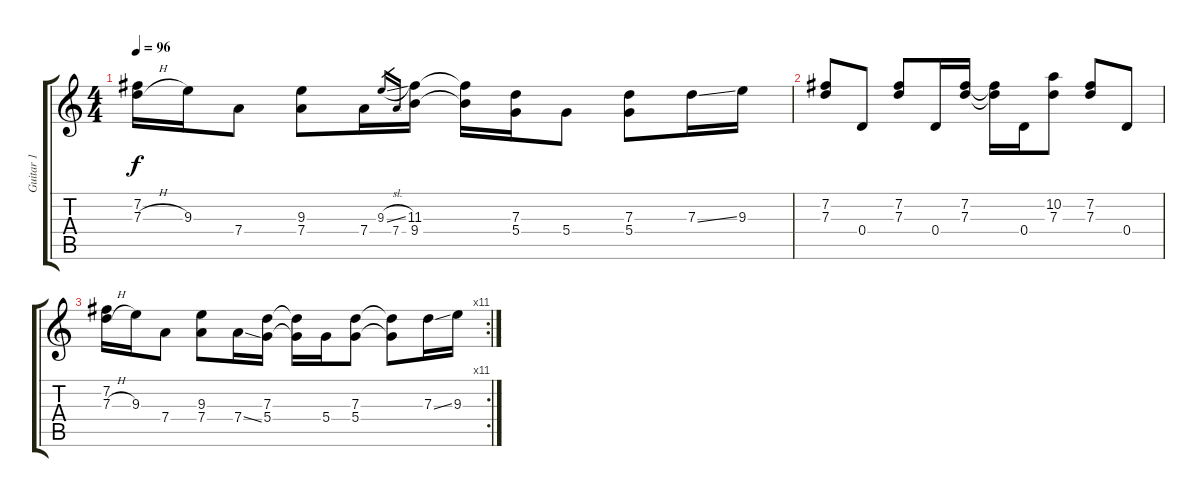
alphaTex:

\track ("Guitar 1" "Guitar 1") {instrument distortionguitar}
\staff {score tabs}
\tuning (E4 B3 G3 D3 A2 E2) {hide}
\ts (4 4)
\tempo 96
\clef g2
\ks c
(7.2 7.3{h}).16{dy f} 9.3.16 7.4.8 (9.3 7.4).8 7.4.16 9.3{sl}.16{gr} 7.4.16{gr} (11.3 9.4).16 (11.3{t} 9.4{t}).16 (7.3 5.4).16 5.4.8 (7.3 5.4).8 7.3{ss}.16 9.3.16 |
(7.2 7.3).8 0.4.8 (7.2 7.3).8 0.4.16 (7.2 7.3).16 (7.2{t} 7.3{t}).16 0.4.16 (10.2 7.3).8 (7.2 7.3).8 0.4.8 |
\rc 11
(7.2 7.3{h}).16 9.3.16 7.4.8 (9.3 7.4).8 7.4{ss}.16 (7.3 5.4).16 (7.3{t} 5.4{t}).16 5.4.16 (7.3 5.4).8 (7.3{t} 5.4{t}).8 7.3{ss}.16 9.3.16
